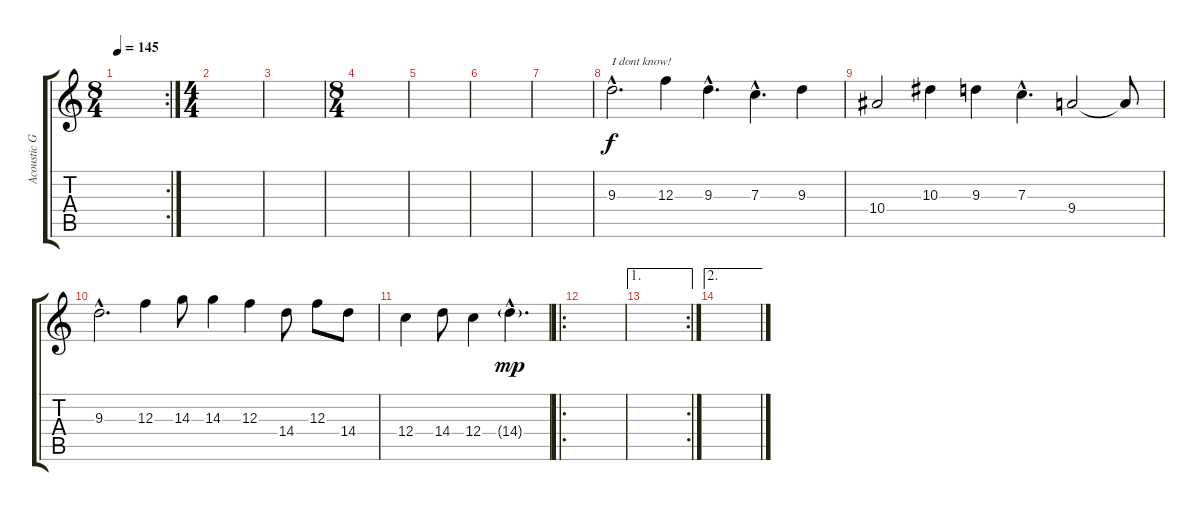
\track ("Acoustic Guitar 2" "Acoustic G") {instrument acousticguitarsteel}
\staff {score tabs}
\tuning (D4 A3 F3 C3 G2 D2) {hide}
\rc 2
\ts (8 4)
\tempo 145
\clef g2
\ks c
|
\ts (4 4)
|
|
\ts (8 4)
|
|
|
|
9.3{hac}.2{d txt "I dont know!" dy f volume 16 instrument acousticguitarsteel} 12.3.4 9.3{hac}.4{d} 7.3{hac}.4{d} 9.3.4 |
10.4.2 10.3.4 9.3.4 7.3{hac}.4{d} 9.4.2 9.4{t}.8 |
9.3{hac}.2{d} 12.3.4 14.3.8 14.3.4 12.3.4 14.4.8 12.3.8 14.4.8 |
12.4.4 14.4.8 12.4.4 14.4{g hac}.4{d dy mp} |
\ro
|
\ae 1
\rc 2
|
\ae 2
